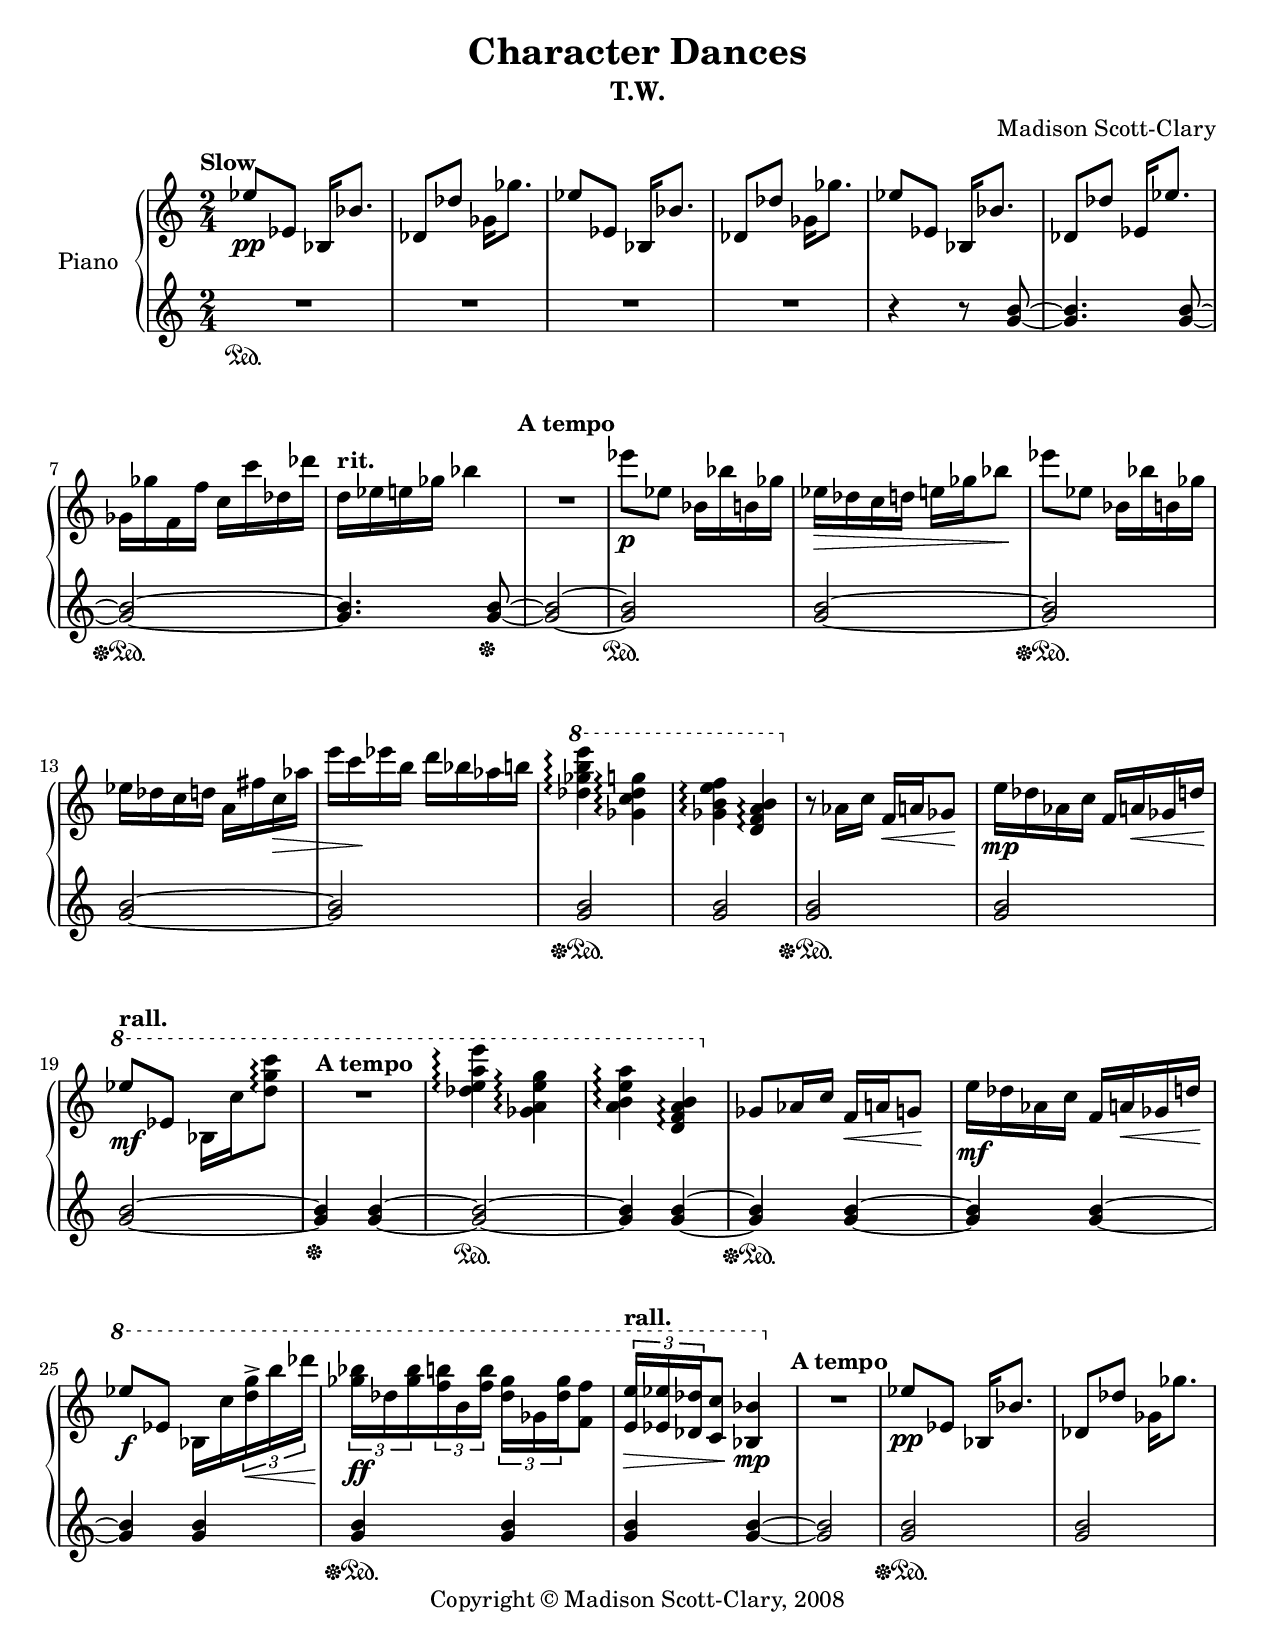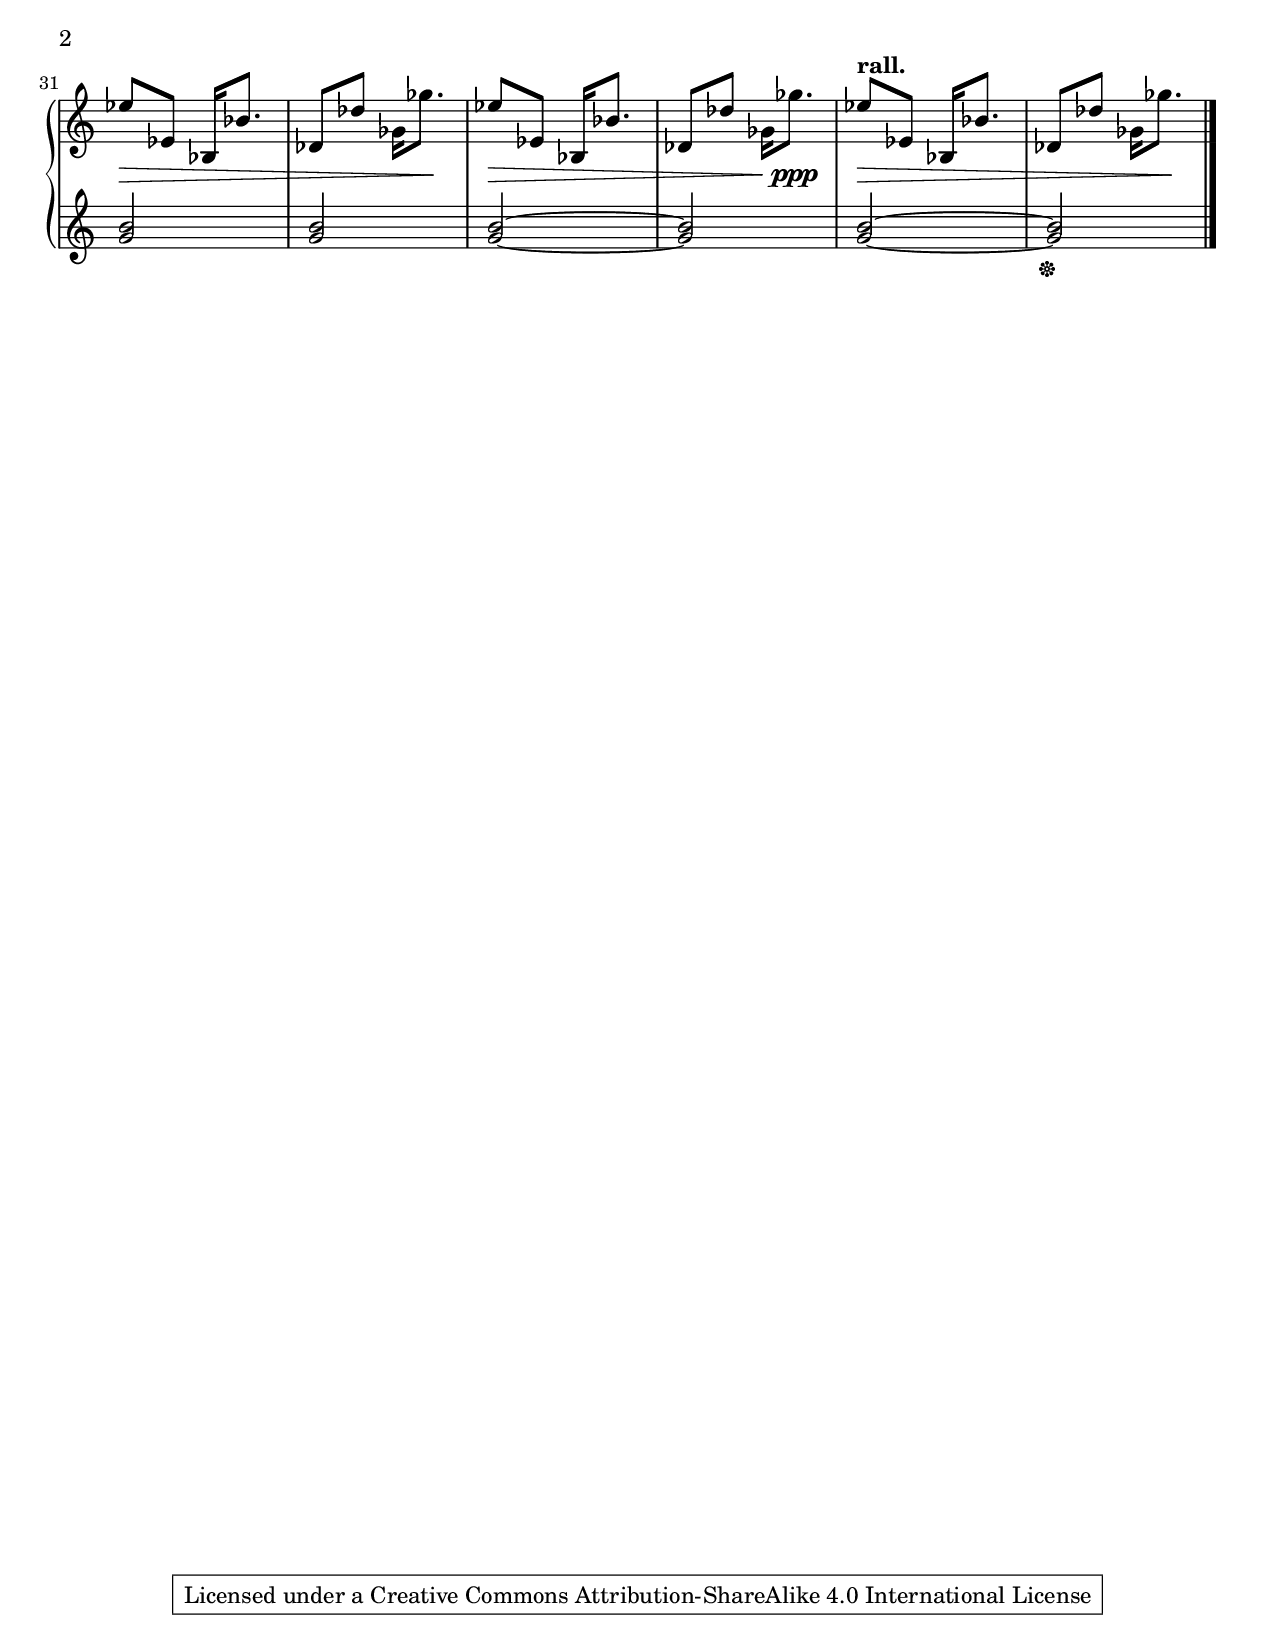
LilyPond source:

\version "2.18.2"

\header {
  title = "Character Dances"
  subtitle = "T.W."
  composer = "Madison Scott-Clary"
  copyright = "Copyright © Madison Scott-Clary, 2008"
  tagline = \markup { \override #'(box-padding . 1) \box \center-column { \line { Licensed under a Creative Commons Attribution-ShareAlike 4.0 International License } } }
}

\paper {
  #(set-paper-size "letter")
}

\version "2.18.2"

right = \relative c'' {
  \key c \major
  \time 2/4
  \tempo "Slow"
  % Music follows here.
  ees8\pp ees, bes16 bes'8.
  des,8 des' ges,16  ges'8.
  ees8 ees, bes16 bes'8.
  des,8 des' ges,16  ges'8.
  ees8 ees, bes16 bes'8.
  des,8 des' ees,16  ees'8.
  ges,16 ges' f, f' c c' des, des'
  d,^\markup { \bold rit. } ees e ges bes4
  R2^\markup { \bold { A tempo } }
  ees8\p ees, bes16 bes' b, ges'
  ees\> des c d e ges bes8\!
  ees ees, bes16 bes' b, ges'
  ees des c d a fis' c\> aes'
  e' c\! ees b d bes aes b
  \ottava #1 <des ges b e>4\arpeggio <ges, c des g>\arpeggio
  <ges b e f>\arpeggio <d f a b>\arpeggio \ottava #0 
  r8 aes16 c f,\< a ges8\!
  e'16\mp des aes c f, a\< ges d'\!
  \ottava #1 ees'8\mf^\markup { \bold rall. } ees, bes16 c' <d g c>8\arpeggio
  R2^\markup {\bold { A tempo } }
  <des e a e'>4\arpeggio <ges, a e' g>\arpeggio
  <a b e a>\arpeggio <d, f a b>\arpeggio \ottava #0
  ges,8 aes16 c f,\< a g8\!
  e'16\mf des aes c f, a\< ges d' \!
  \ottava #1 ees'8\f ees, bes16 c' \times 2/3 { <d g>->\< b' des\! }
  \times 2/3 { <ges, bes>\ff des <ges bes> } \times 2/3 { <f b> b, <f' b> } \times 2/3 { <des ges> ges, <des' ges> } <f, f'>8
  \times 2/3 { <e e'>16\>^\markup { \bold rall. } <ees ees'> <des des'> } <c c'>8 <bes bes'>4\!\mp
  R2^\markup {\bold { A tempo } }
  \ottava #0 ees8\pp ees, bes16 bes'8.
  des,8 des' ges,16  ges'8.
  ees8\> ees, bes16 bes'8.
  des,8 des' ges,16  ges'8.\!
  ees8\> ees, bes16 bes'8.
  des,8 des' ges,16  ges'8.\!\ppp
  ees8\>^\markup { \bold rall. } ees, bes16 bes'8.
  des,8 des' ges,16  ges'8.\!

  \bar "|."
}

left = \relative c' {
  \key c \major
  \time 2/4
  \tempo "Slow"
  \clef treble
  % Music follows here.
  R2\sustainOn
  R2
  R2
  R2
  r4 r8 <g' b>8~
  <g b>4. <g b>8~
  <g b>2~\sustainOff\sustainOn
  <g b>4. <g b>8~\sustainOff
  <g b>2~
  <g b>\sustainOn
  <g b>~
  <g b>\sustainOff\sustainOn
  <g b>~
  <g b>
  <g b>\sustainOff\sustainOn
  <g b>
  <g b>\sustainOff\sustainOn
  <g b>
  <g b>~
  <g b>4\sustainOff <g b>~
  <g b>2~\sustainOn
  <g b>4 <g b>~
  <g b>\sustainOff\sustainOn <g b>~
  <g b> <g b>~
  <g b> <g b>
  <g b>\sustainOff\sustainOn <g b>
  <g b> <g b>~
  <g b>2
  <g b>\sustainOff\sustainOn
  <g b>
  <g b>
  <g b>
  <g b>~
  <g b>
  <g b>~
  <g b>
  \sustainOff\bar "|."
}

CDTW = \new PianoStaff \with {
    instrumentName = "Piano"
  } <<
    \new Staff = "right" \with {
      midiInstrument = "acoustic grand"
    } \right
    \new Staff = "left" \with {
      midiInstrument = "acoustic grand"
    } { \clef bass \left }
  >>

\score {
  \CDTW
}
